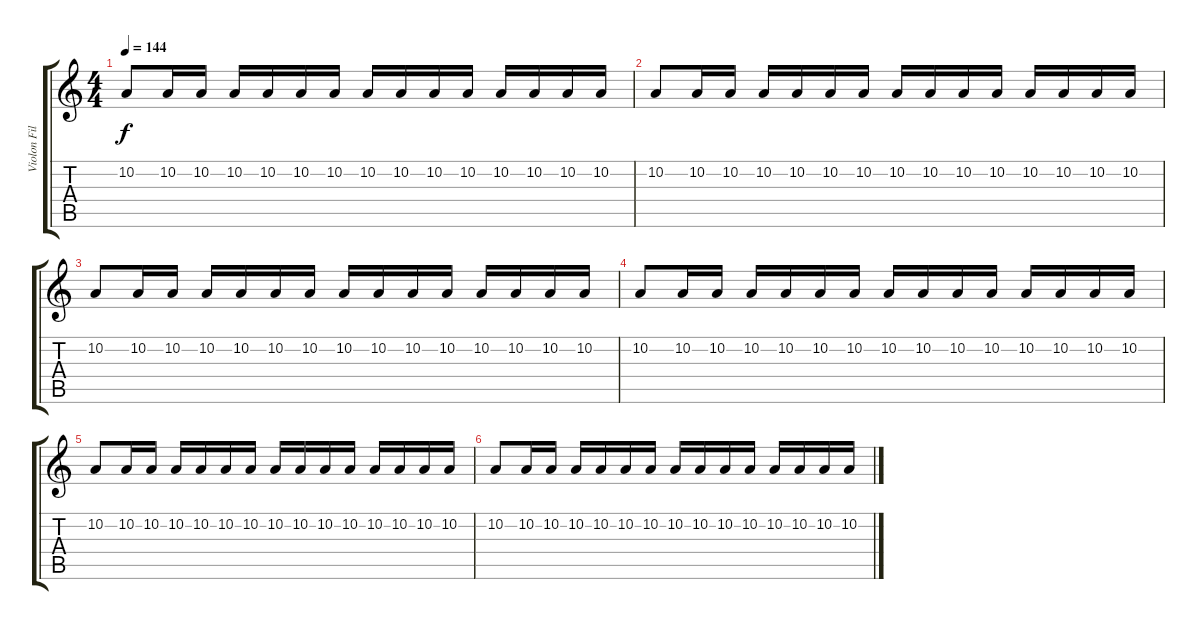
\track ("Violon Fill" "Violon Fil") {instrument viola}
\staff {score tabs}
\tuning (E4 B3 G3 D3 A2 E2) {hide}
\ts (4 4)
\tempo 144
\clef g2
\ks c
10.2.8{dy f} 10.2.16 10.2.16 10.2.16 10.2.16 10.2.16 10.2.16 10.2.16 10.2.16 10.2.16 10.2.16 10.2.16 10.2.16 10.2.16 10.2.16 |
10.2.8 10.2.16 10.2.16 10.2.16 10.2.16 10.2.16 10.2.16 10.2.16 10.2.16 10.2.16 10.2.16 10.2.16 10.2.16 10.2.16 10.2.16 |
10.2.8{volume 0} 10.2.16 10.2.16 10.2.16 10.2.16 10.2.16 10.2.16 10.2.16 10.2.16 10.2.16 10.2.16 10.2.16 10.2.16 10.2.16 10.2.16 |
10.2.8 10.2.16 10.2.16 10.2.16 10.2.16 10.2.16 10.2.16 10.2.16 10.2.16 10.2.16 10.2.16 10.2.16 10.2.16 10.2.16 10.2.16 |
10.2.8 10.2.16 10.2.16 10.2.16 10.2.16 10.2.16 10.2.16 10.2.16 10.2.16 10.2.16 10.2.16 10.2.16 10.2.16 10.2.16 10.2.16 |
10.2.8 10.2.16 10.2.16 10.2.16 10.2.16 10.2.16 10.2.16 10.2.16 10.2.16 10.2.16 10.2.16 10.2.16 10.2.16 10.2.16 10.2.16
